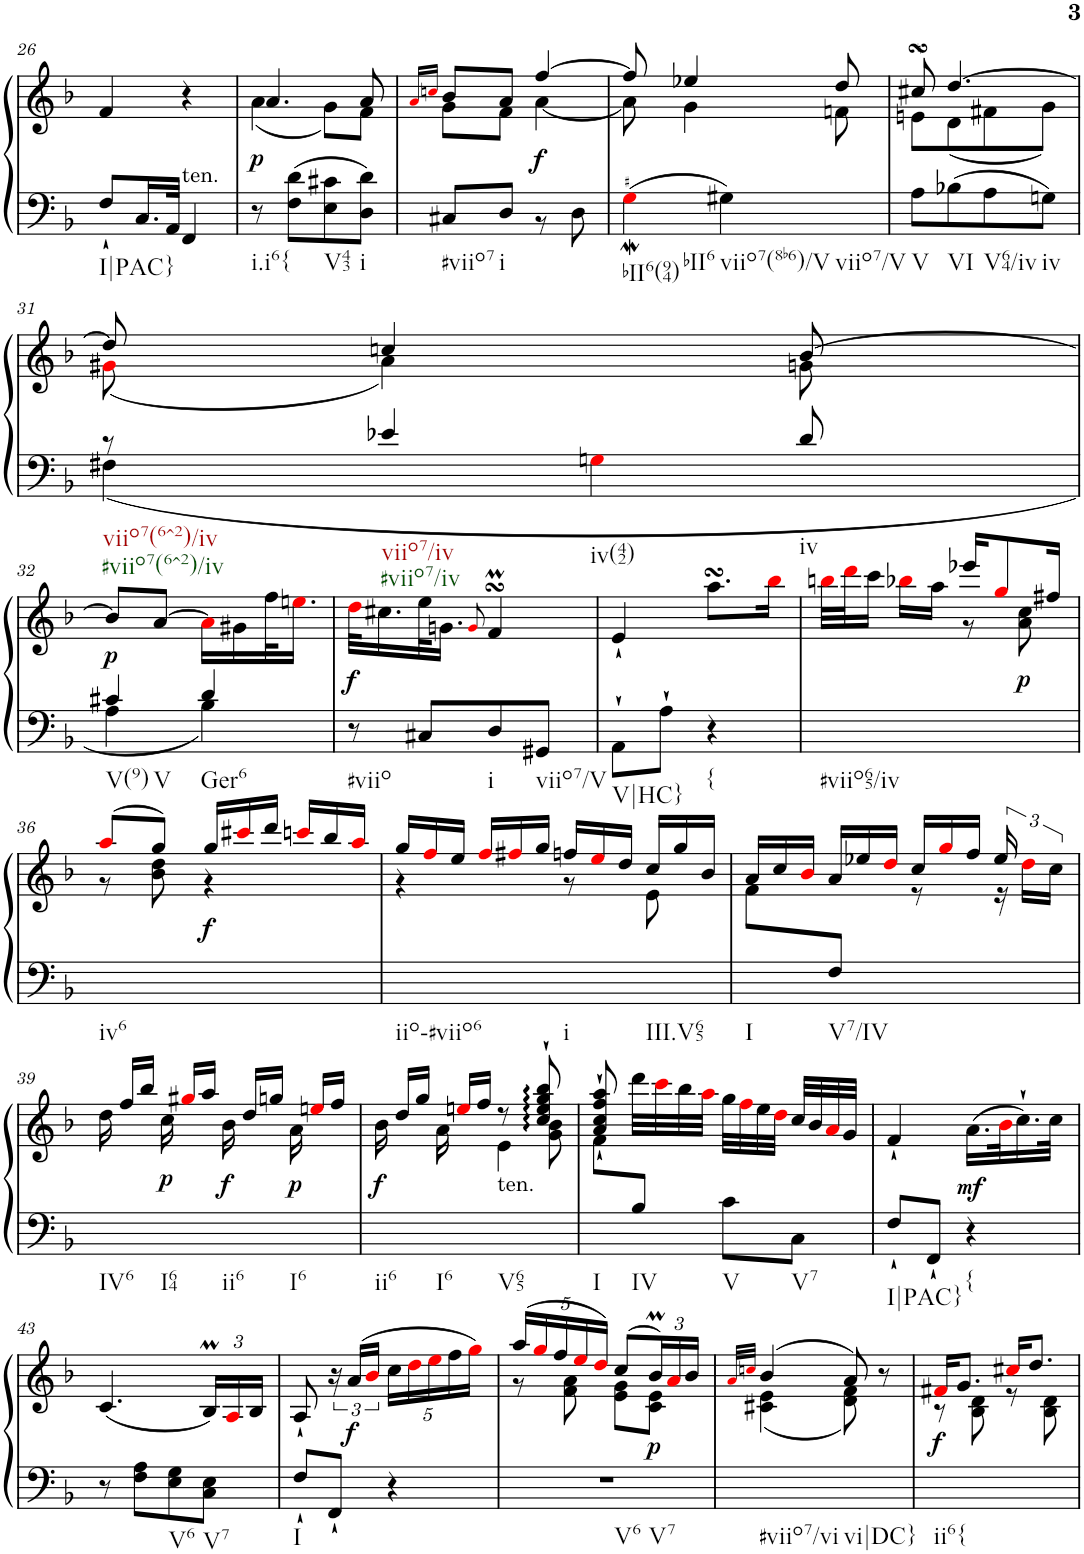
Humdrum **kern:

**kern	**kern	**dynam	**harte
*part1	*part1	*part1	*part1
*staff2	*staff1	*staff1/2	*
*I"Harpsichord	*	*	*
*I'Hch.	*	*	*
!!LO:PB:g=z
*clefF4	*clefG2	*	*
*k[b-]	*k[b-]	*	*
*M2/4	*M2/4	*	*
=26	=26	=26	=26
8F`/L	4f/	.	.
16.C/L	.	.	.
32AA/JJk	.	.	.
!LO:TX:a:t=ten.	!	!	!
4FF/	4r	.	.
=27	=27	=27	=27
*	*^	*	*
!	!	!	!LO:DY:b	!
8r	4.a/	(<4a\	p	.
8F\ 8d\L	.	.	.	.
8E\ 8c#X\	.	8g\L)	.	.
8D\ 8d\J	8a/	8f\J	.	.
=28	=28	=28	=28	=28
.	16qai/LL	.	.	.
.	16qccni/JJ	.	.	.
*^	*	*	*	*
2ryy	8C#X/L	8b-/L	8g\L	.	.
.	8D/J	8a/J	8f\J	.	.
!	!	!	!	!LO:DY:b	!
.	8r	[4ff/	[4a\	f	.
.	8D\	.	.	.	.
=29	=29	=29	=29	=29	=29
2ryy	4GWi\	8ff/]	8a\]	.	.
.	.	4ee-X/	4g\	.	.
.	4G#X\	.	.	.	.
.	.	8dd/	8fn\	.	.
*v	*v	*	*	*	*
=30	=30	=30	=30	=30
8A\L	8cc#XsSsS/	8en\L	.	.
8B-X\	[4.dd/	(<8d\	.	.
8A\	.	8f#X\	.	.
8Gn\J	.	8g\J)	.	.
!!LO:LB:g=z	!!
=31	=31	=31	=31	=31
*^	*	*	*	*
8r	4F#X\	8dd/]	(<8g#Xi\	.	.
4e-X/	.	4ccn/	4a\)	.	.
.	4Gni\	.	.	.	.
8d/	.	[8b-/	8gn\	.	.
!!LO:LB:g=z
=32	=32	=32	=32	=32	=32
!	!	!	!	!LO:DY:b	!
*	*	*v	*v	*	*
4c#X/	4A\	8b-/L]	p	.
.	.	[8a/J	.	.
!	!	!	!	!LO:H:kt=Ger6
4d/	4B-\	16ai\LL]	.	N
.	.	16g#X\	.	.
.	.	32ff\K	.	.
.	.	16.eeni\JJ	.	.
*v	*v	*	*	*
=33	=33	=33	=33
!	!	!LO:DY:b	!
8r	32ddi\KLL	f	.
.	16.cc#X\	.	.
8C#X/L	32ee\K	.	.
.	16.gn\JJ	.	.
.	8qgi/	.	.
8D/	4fMsSSs/	.	.
8GG#X/J	.	.	.
=34	=34	=34	=34
8AA`\L	4e`/	.	.
8A`\J	.	.	.
!	!	!	!LO:H:kt={
4r	8.aasSsS\L	.	N
.	16bb-i\Jk	.	.
=35	=35	=35	=35
*	*^	*	*
2ryy	32bbni\LLL	4ryy	.	.
.	32dddi\J	.	.	.
.	16ccc\JJ	.	.	.
.	16bb-Xi\LL	.	.	.
.	16aa\JJ	.	.	.
.	16eee-X/KL	8r	.	.
.	8ggi/	.	.	.
!	!	!	!LO:DY:b	!
.	.	8a\ 8cc\	p	.
.	16ff#X/Jk	.	.	.
!!LO:LB:g=z	!!
=36	=36	=36	=36	=36
2ryy	(>8aai/L	8r	.	.
.	8gg/J)	8b-\ 8dd\	.	.
*	*Xtuplet	*	*	*
!	!	!	!LO:DY:b	!
.	24gg/LL	4r	f	.
.	24ccc#Xi/	.	.	.
.	24ddd/JJ	.	.	.
.	24cccni/LL	.	.	.
.	24bb-/	.	.	.
.	24aai/JJ	.	.	.
=37	=37	=37	=37	=37
2ryy	24gg/LL	4r	.	.
.	24ffi/	.	.	.
.	24ee/JJ	.	.	.
.	24ffi/LL	.	.	.
.	24ff#Xi/	.	.	.
.	24gg/JJ	.	.	.
.	24ffn/LL	8r	.	.
.	24eei/	.	.	.
.	24dd/JJ	.	.	.
.	24cc/LL	8e\	.	.
.	24gg/	.	.	.
.	24b-/JJ	.	.	.
=38	=38	=38	=38	=38
*	*^	*^	*	*
8ryy	2ryy	24a/LL	4ryy	8f\L	.	.
.	.	24cc/	.	.	.	.
.	.	24b-i/JJ	.	.	.	.
8F/J	.	24a/LL	.	4.ryy	.	.
.	.	24ee-X/	.	.	.	.
.	.	24ddi/JJ	.	.	.	.
8ryy	.	24cc/LL	8r	.	.	.
.	.	24ggi/	.	.	.	.
.	.	24ff/JJ	.	.	.	.
*	*	*tuplet	*	*	*	*
16ryy	.	24ee-/	16r	.	.	.
.	.	24ddi\LL	.	.	.	.
16ryy	.	.	16ryy	.	.	.
.	.	24cc\JJ	.	.	.	.
*	*v	*v	*v	*v	*	*
!!LO:LB:g=z
=39	=39	=39	=39
*	*Xtuplet	*	*
*	*^	*	*
2ryy	24ryy	24dd\	.	.
.	24ff/LL	12ryy	.	.
.	24bb-/JJ	.	.	.
!	!	!	!LO:DY:b	!
.	24ryy	24cc\	p	.
.	24gg#Xi/LL	12ryy	.	.
.	24aa/JJ	.	.	.
!	!	!	!LO:DY:b	!
.	24ryy	24b-\	f	.
.	24dd/LL	12ryy	.	.
.	24ggn/JJ	.	.	.
!	!	!	!LO:DY:b	!
.	24ryy	24a\	p	.
.	24eeni/LL	12ryy	.	.
.	24ff/JJ	.	.	.
=40	=40	=40	=40	=40
*	*	*^	*	*
!	!	!	!	!LO:DY:b	!
8ryy	24ryy	24b-\	4ryy	f	.
.	24dd/LL	12ryy	.	.	.
.	24gg/JJ	.	.	.	.
8ryy	24ryy	24a\	.	.	.
.	24eeni/LL	12ryy	.	.	.
.	24ff/JJ	.	.	.	.
!	!LO:TX:b:t=ten.	!	!	!	!
4ryy	8r	4e\	8ryy	.	.
.	8cc/` 8ee/` 8gg/` 8bb-/`	.	8g\ 8b-\	.	.
*	*	*v	*v	*	*
=41	=41	=41	=41	=41
8ryy	8a/` 8cc/` 8ff/` 8aa/`	8f`\L	.	.
8B-/J	32ddd\LLL	4.ryy	.	.
.	32ccci\	.	.	.
.	32bb-\	.	.	.
.	32aai\JJJ	.	.	.
8c\L	32gg\LLL	.	.	.
.	32ffi\	.	.	.
.	32ee\	.	.	.
.	32ddi\JJJ	.	.	.
8C\J	32cc/LLL	.	.	.
.	32b-/	.	.	.
.	32ai/	.	.	.
.	32g/JJJ	.	.	.
*	*v	*v	*	*
=42	=42	=42	=42
8F`/L	4f`/	.	.
8FF`/J	.	.	.
!	!	!LO:DY:b	!LO:H:kt={
4r	(>16.a\LL	mf	N
.	32b-i\K	.	.
.	16.cc`\)	.	.
.	32cc\JJk	.	.
!!LO:LB:g=z
=43	=43	=43	=43
8r	(<4.c/	.	.
8F\ 8A\L	.	.	.
8E\ 8G\	.	.	.
*	*tuplet	*	*
*	*Xbrackettup	*	*
8C\ 8E\J	24B-M/LL)	.	.
.	24Ai/	.	.
.	24B-/JJ	.	.
=44	=44	=44	=44
8F`/L	8A`/	.	.
*	*brackettup	*	*
8FF`/J	24r	.	.
!	!	!LO:DY:b	!
.	(>24a/LL	f	.
.	24b-i/JJ	.	.
*	*Xbrackettup	*	*
4r	20cc\LL	.	.
.	20ddi\	.	.
.	20eei\	.	.
.	20ff\	.	.
.	20ggi\JJ)	.	.
=45	=45	=45	=45
*	*^	*	*
2r	(20aa/LL	8r	.	.
.	20ggi/	.	.	.
.	20ff/	.	.	.
.	.	8f\ 8a\	.	.
.	20eei/	.	.	.
.	20ddi/JJ)	.	.	.
.	(>8cc/L	8e\ 8g\L	.	.
!	!	!	!LO:DY:b	!
.	24b-M/L)	8c\ 8e\J	p	.
.	24ai/	.	.	.
.	24b-/JJ	.	.	.
=46	=46	=46	=46	=46
.	32qai/LLL	.	.	.
.	32qccni/JJJ	.	.	.
2ryy	(>4b-/	(<4c#X\ 4e\	.	.
.	8a/)	8d\ 8f\)	.	.
.	8r	8ryy	.	.
=47	=47	=47	=47	=47
!	!	!	!LO:DY:b	!
2ryy	16f#Xi/KL	8r	f	.
.	8.g/J	.	.	.
.	.	8B-\ 8d\	.	.
.	16cc#Xi/KL	8r	.	.
.	8.dd/J	.	.	.
.	.	8B-\ 8d\	.	.
*	*v	*v	*	*
=	=	=	=
*-	*-	*-	*-
